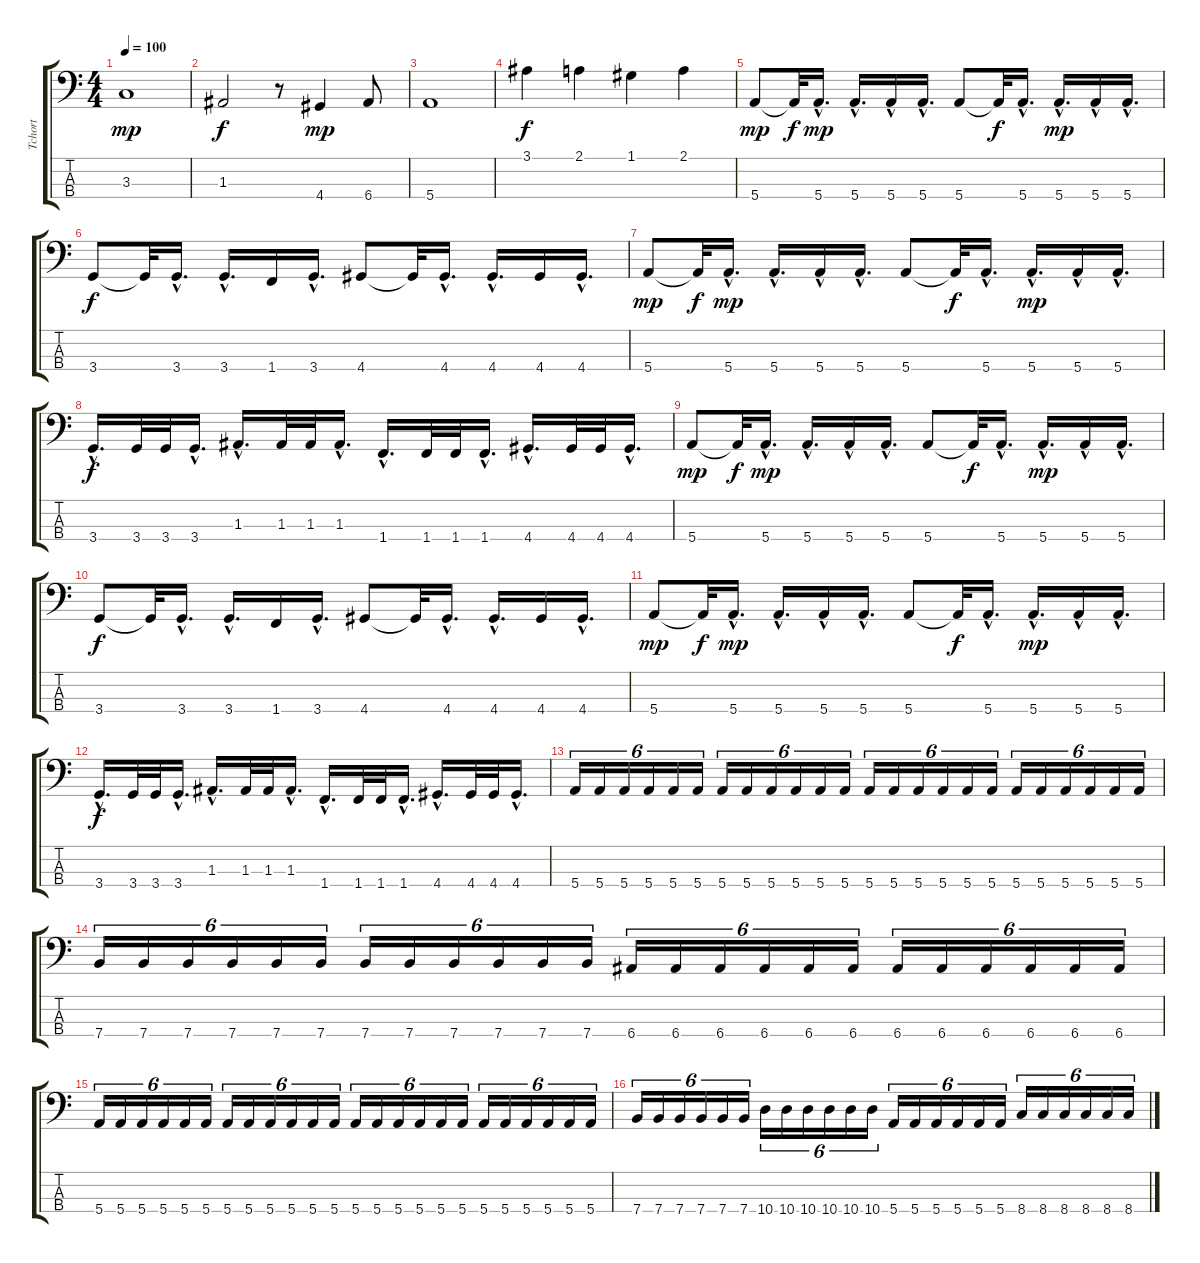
\track ("Tchort" "Tchort") {instrument electricbasspick}
\staff {score tabs}
\tuning (G2 D2 A1 E1) {hide}
\ts (4 4)
\tempo 100
\clef f4
\ks c
3.3.1{dy mp} |
1.3.2{dy f} r.8 4.4.4{dy mp} 6.4.8 |
5.4.1 |
3.1.4{dy f} 2.1.4 1.1.4 2.1.4 |
5.4.8{dy mp} 5.4{t}.32{dy f} 5.4{hac}.16{d dy mp} 5.4{hac}.16{d} 5.4{hac}.16 5.4{hac}.16{d} 5.4.8 5.4{t}.32{dy f} 5.4{hac}.16{d} 5.4{hac}.16{d dy mp} 5.4{hac}.16 5.4{hac}.16{d} |
3.4.8{dy f} 3.4{t}.32 3.4{hac}.16{d} 3.4{hac}.16{d} 1.4.16 3.4{hac}.16{d} 4.4.8 4.4{t}.32 4.4{hac}.16{d} 4.4{hac}.16{d} 4.4.16 4.4{hac}.16{d} |
5.4.8{dy mp} 5.4{t}.32{dy f} 5.4{hac}.16{d dy mp} 5.4{hac}.16{d} 5.4{hac}.16 5.4{hac}.16{d} 5.4.8 5.4{t}.32{dy f} 5.4{hac}.16{d} 5.4{hac}.16{d dy mp} 5.4{hac}.16 5.4{hac}.16{d} |
3.4{hac}.16{d dy f} 3.4.32 3.4.32 3.4{hac}.16{d} 1.3{hac}.16{d} 1.3.32 1.3.32 1.3{hac}.16{d} 1.4{hac}.16{d} 1.4.32 1.4.32 1.4{hac}.16{d} 4.4{hac}.16{d} 4.4.32 4.4.32 4.4{hac}.16{d} |
5.4.8{dy mp} 5.4{t}.32{dy f} 5.4{hac}.16{d dy mp} 5.4{hac}.16{d} 5.4{hac}.16 5.4{hac}.16{d} 5.4.8 5.4{t}.32{dy f} 5.4{hac}.16{d} 5.4{hac}.16{d dy mp} 5.4{hac}.16 5.4{hac}.16{d} |
3.4.8{dy f} 3.4{t}.32 3.4{hac}.16{d} 3.4{hac}.16{d} 1.4.16 3.4{hac}.16{d} 4.4.8 4.4{t}.32 4.4{hac}.16{d} 4.4{hac}.16{d} 4.4.16 4.4{hac}.16{d} |
5.4.8{dy mp} 5.4{t}.32{dy f} 5.4{hac}.16{d dy mp} 5.4{hac}.16{d} 5.4{hac}.16 5.4{hac}.16{d} 5.4.8 5.4{t}.32{dy f} 5.4{hac}.16{d} 5.4{hac}.16{d dy mp} 5.4{hac}.16 5.4{hac}.16{d} |
3.4{hac}.16{d dy f} 3.4.32 3.4.32 3.4{hac}.16{d} 1.3{hac}.16{d} 1.3.32 1.3.32 1.3{hac}.16{d} 1.4{hac}.16{d} 1.4.32 1.4.32 1.4{hac}.16{d} 4.4{hac}.16{d} 4.4.32 4.4.32 4.4{hac}.16{d} |
5.4.16{tu (6 4)} 5.4.16{tu (6 4)} 5.4.16{tu (6 4)} 5.4.16{tu (6 4)} 5.4.16{tu (6 4)} 5.4.16{tu (6 4)} 5.4.16{tu (6 4)} 5.4.16{tu (6 4)} 5.4.16{tu (6 4)} 5.4.16{tu (6 4)} 5.4.16{tu (6 4)} 5.4.16{tu (6 4)} 5.4.16{tu (6 4)} 5.4.16{tu (6 4)} 5.4.16{tu (6 4)} 5.4.16{tu (6 4)} 5.4.16{tu (6 4)} 5.4.16{tu (6 4)} 5.4.16{tu (6 4)} 5.4.16{tu (6 4)} 5.4.16{tu (6 4)} 5.4.16{tu (6 4)} 5.4.16{tu (6 4)} 5.4.16{tu (6 4)} |
7.4.16{tu (6 4)} 7.4.16{tu (6 4)} 7.4.16{tu (6 4)} 7.4.16{tu (6 4)} 7.4.16{tu (6 4)} 7.4.16{tu (6 4)} 7.4.16{tu (6 4)} 7.4.16{tu (6 4)} 7.4.16{tu (6 4)} 7.4.16{tu (6 4)} 7.4.16{tu (6 4)} 7.4.16{tu (6 4)} 6.4.16{tu (6 4)} 6.4.16{tu (6 4)} 6.4.16{tu (6 4)} 6.4.16{tu (6 4)} 6.4.16{tu (6 4)} 6.4.16{tu (6 4)} 6.4.16{tu (6 4)} 6.4.16{tu (6 4)} 6.4.16{tu (6 4)} 6.4.16{tu (6 4)} 6.4.16{tu (6 4)} 6.4.16{tu (6 4)} |
5.4.16{tu (6 4)} 5.4.16{tu (6 4)} 5.4.16{tu (6 4)} 5.4.16{tu (6 4)} 5.4.16{tu (6 4)} 5.4.16{tu (6 4)} 5.4.16{tu (6 4)} 5.4.16{tu (6 4)} 5.4.16{tu (6 4)} 5.4.16{tu (6 4)} 5.4.16{tu (6 4)} 5.4.16{tu (6 4)} 5.4.16{tu (6 4)} 5.4.16{tu (6 4)} 5.4.16{tu (6 4)} 5.4.16{tu (6 4)} 5.4.16{tu (6 4)} 5.4.16{tu (6 4)} 5.4.16{tu (6 4)} 5.4.16{tu (6 4)} 5.4.16{tu (6 4)} 5.4.16{tu (6 4)} 5.4.16{tu (6 4)} 5.4.16{tu (6 4)} |
7.4.16{tu (6 4)} 7.4.16{tu (6 4)} 7.4.16{tu (6 4)} 7.4.16{tu (6 4)} 7.4.16{tu (6 4)} 7.4.16{tu (6 4)} 10.4.16{tu (6 4)} 10.4.16{tu (6 4)} 10.4.16{tu (6 4)} 10.4.16{tu (6 4)} 10.4.16{tu (6 4)} 10.4.16{tu (6 4)} 5.4.16{tu (6 4)} 5.4.16{tu (6 4)} 5.4.16{tu (6 4)} 5.4.16{tu (6 4)} 5.4.16{tu (6 4)} 5.4.16{tu (6 4)} 8.4.16{tu (6 4)} 8.4.16{tu (6 4)} 8.4.16{tu (6 4)} 8.4.16{tu (6 4)} 8.4.16{tu (6 4)} 8.4.16{tu (6 4)}
